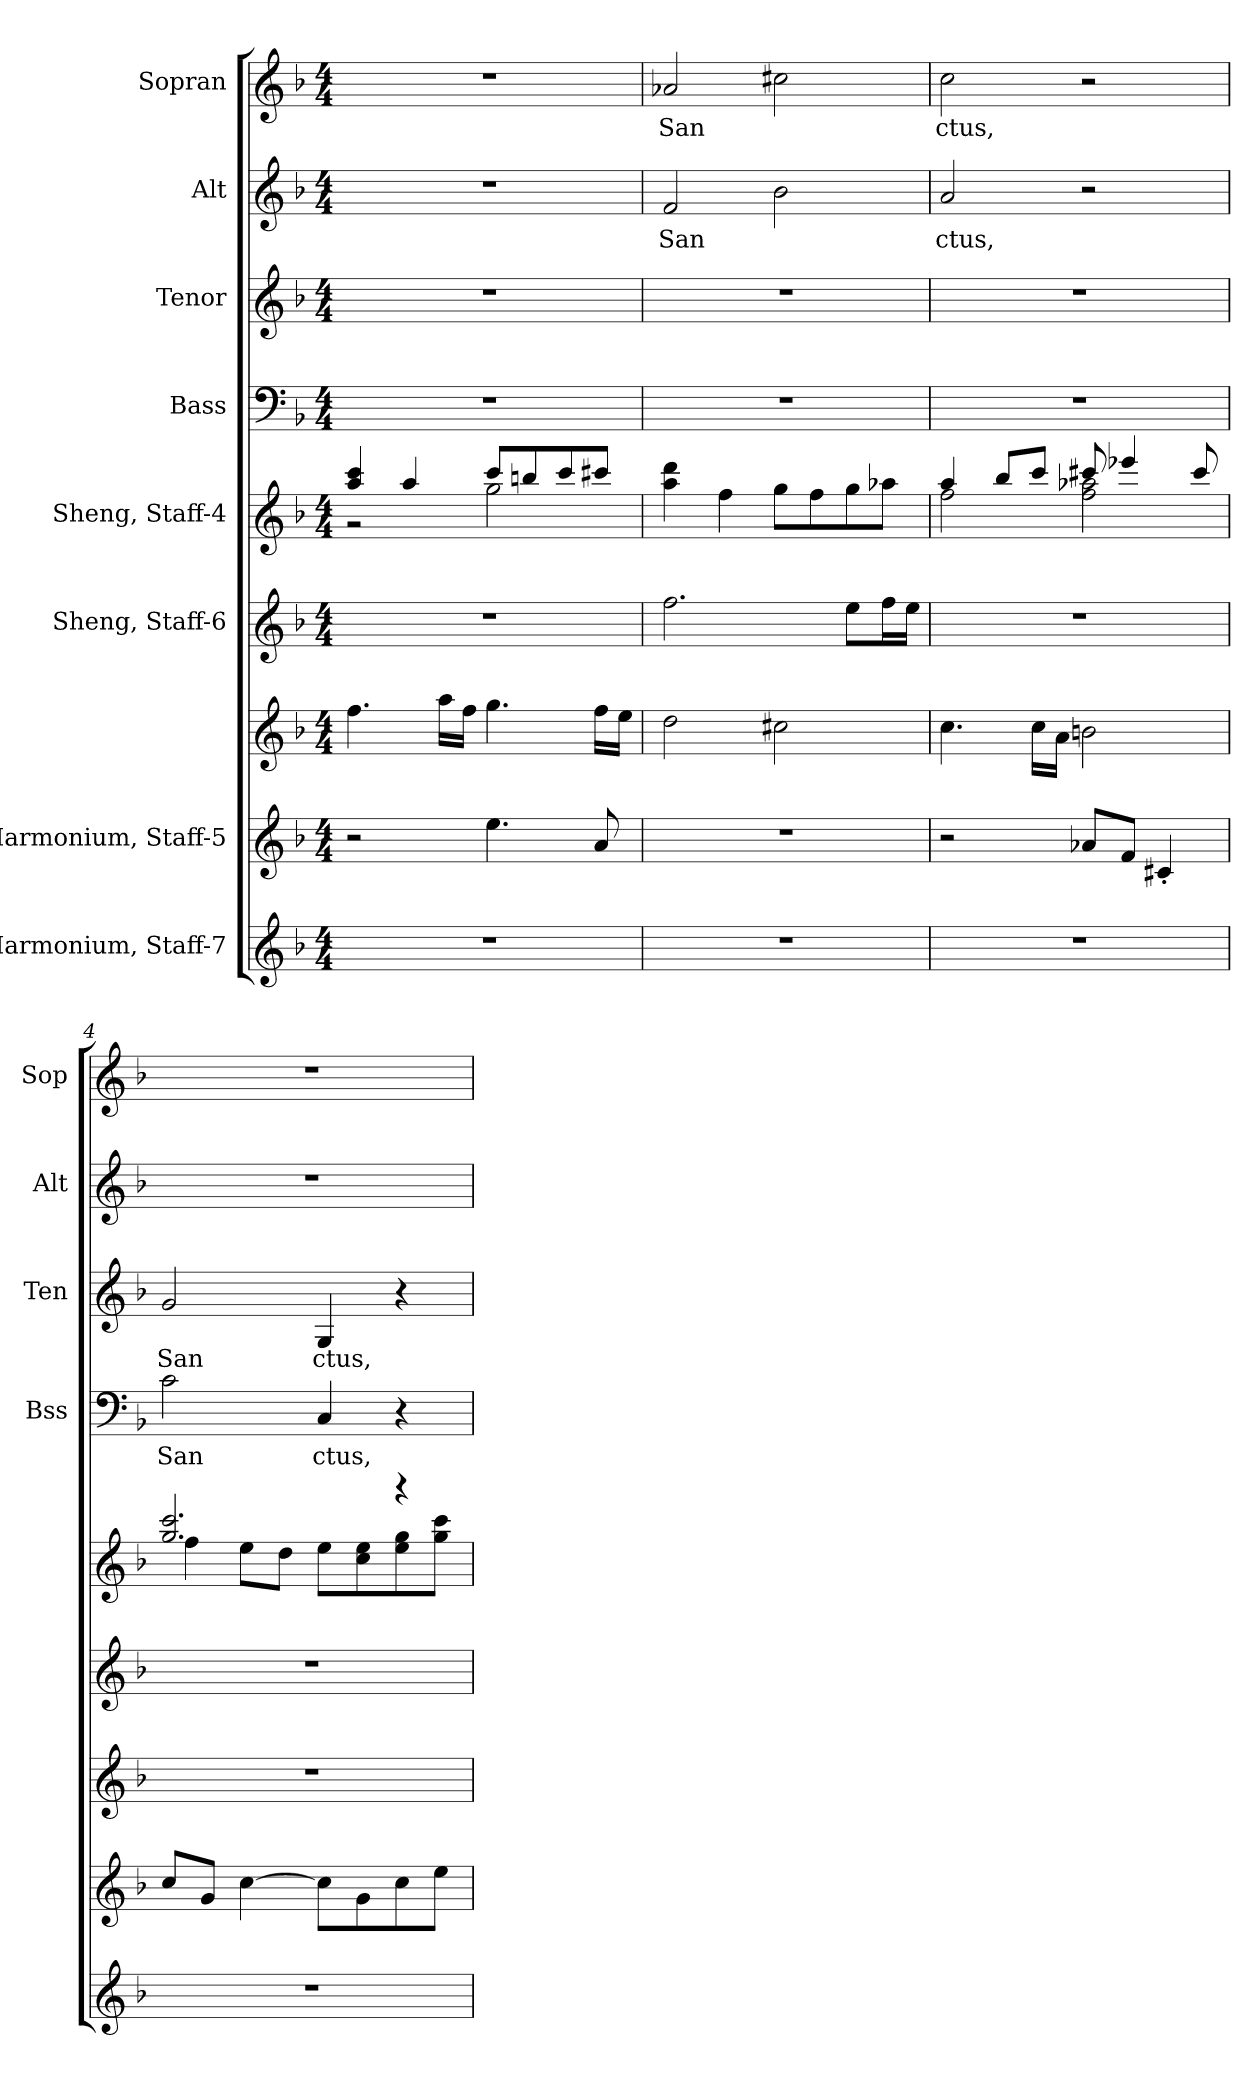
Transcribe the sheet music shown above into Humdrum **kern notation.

**kern	**kern	**kern	**kern	**kern	**kern	**text	**kern	**text	**kern	**text	**kern	**text
*part8	*part7	*part7	*part6	*part5	*part4	*part4	*part3	*part3	*part2	*part2	*part1	*part1
*staff9	*staff8	*staff7	*staff6	*staff5	*staff4	*staff4	*staff3	*staff3	*staff2	*staff2	*staff1	*staff1
*I"Harmonium, Staff-7	*I"Harmonium, Staff-5	*	*I"Sheng, Staff-6	*I"Sheng, Staff-4	*I"Bass	*	*I"Tenor	*	*I"Alt	*	*I"Sopran	*
*	*	*	*	*	*I'Bss	*	*I'Ten	*	*I'Alt	*	*I'Sop	*
*clefG2	*clefG2	*clefG2	*clefG2	*clefG2	*clefF4	*	*clefG2	*	*clefG2	*	*clefG2	*
*	*	*	*	*	*	*	*ITrd4c7	*	*	*	*ITrd2c3	*
*k[b-]	*k[b-]	*k[b-]	*k[b-]	*k[b-]	*k[b-]	*	*k[b-e-]	*	*k[b-]	*	*k[f#c#]	*
*M4/4	*M4/4	*M4/4	*M4/4	*M4/4	*M4/4	*	*M4/4	*	*M4/4	*	*M4/4	*
*MM84	*MM84	*MM84	*MM84	*MM84	*MM84	*	*MM84	*	*MM84	*	*MM84	*
=1	=1	=1	=1	=1	=1	=1	=1	=1	=1	=1	=1	=1
*	*	*	*	*^	*	*	*	*	*	*	*	*
1r	2r	4.ff\	1r	4aa/ 4ccc/	2r	1r	.	1r	.	1r	.	1r	.
.	.	.	.	4aa/	.	.	.	.	.	.	.	.	.
.	.	16aa\LL	.	.	.	.	.	.	.	.	.	.	.
.	.	16ff\JJ	.	.	.	.	.	.	.	.	.	.	.
.	4.ee\	4.gg\	.	8ccc/L	2gg\	.	.	.	.	.	.	.	.
.	.	.	.	8bbn/	.	.	.	.	.	.	.	.	.
.	.	.	.	8ccc/	.	.	.	.	.	.	.	.	.
.	8a/	16ff\LL	.	8ccc#X/J	.	.	.	.	.	.	.	.	.
.	.	16ee\JJ	.	.	.	.	.	.	.	.	.	.	.
*	*	*	*	*v	*v	*	*	*	*	*	*	*	*
=2	=2	=2	=2	=2	=2	=2	=2	=2	=2	=2	=2	=2
1r	1r	2dd\	2.ff\	4aa\ 4ddd\	1r	.	1r	.	2f/	San	2fn/	San
.	.	.	.	4ff\	.	.	.	.	.	.	.	.
.	.	2cc#X\	.	8gg\L	.	.	.	.	2b-\	.	2a#X\	.
.	.	.	.	8ff\	.	.	.	.	.	.	.	.
.	.	.	8ee\L	8gg\	.	.	.	.	.	.	.	.
.	.	.	16ff\L	8aa-X\J	.	.	.	.	.	.	.	.
.	.	.	16ee\JJ	.	.	.	.	.	.	.	.	.
=3	=3	=3	=3	=3	=3	=3	=3	=3	=3	=3	=3	=3
*	*	*	*	*^	*	*	*	*	*	*	*	*
1r	2r	4.cc\	1r	4aa/	2ff\	1r	.	1r	.	2a/	ctus,	2a\	ctus,
.	.	.	.	8bb-/L	.	.	.	.	.	.	.	.	.
.	.	16cc\LL	.	8ccc/J	.	.	.	.	.	.	.	.	.
.	.	16a\JJ	.	.	.	.	.	.	.	.	.	.	.
.	8a-X/L	2bn\	.	8ccc#X/	2ff\ 2aa-X\	.	.	.	.	2r	.	2r	.
.	8f/J	.	.	4eee-X/	.	.	.	.	.	.	.	.	.
.	4c#X'/	.	.	.	.	.	.	.	.	.	.	.	.
.	.	.	.	8ccc#/	.	.	.	.	.	.	.	.	.
!!LO:PB:g=z
=4	=4	=4	=4	=4	=4	=4	=4	=4	=4	=4	=4	=4	=4
1r	8cc/L	1r	1r	2.gg/ 2.ccc/	4ff\	2c\	San	2c/	San	1r	.	1r	.
.	8g/J	.	.	.	.	.	.	.	.	.	.	.	.
.	[4cc\	.	.	.	8ee\L	.	.	.	.	.	.	.	.
.	.	.	.	.	8dd\J	.	.	.	.	.	.	.	.
.	8cc\L]	.	.	.	8ee\L	4C/	ctus,	4C/	ctus,	.	.	.	.
.	8g\	.	.	.	8cc\ 8ee\	.	.	.	.	.	.	.	.
.	8cc\	.	.	4r	8ee\ 8gg\	4r	.	4r	.	.	.	.	.
.	8ee\J	.	.	.	8gg\ 8ccc\J	.	.	.	.	.	.	.	.
*	*	*	*	*v	*v	*	*	*	*	*	*	*	*
=	=	=	=	=	=	=	=	=	=	=	=	=
*-	*-	*-	*-	*-	*-	*-	*-	*-	*-	*-	*-	*-
